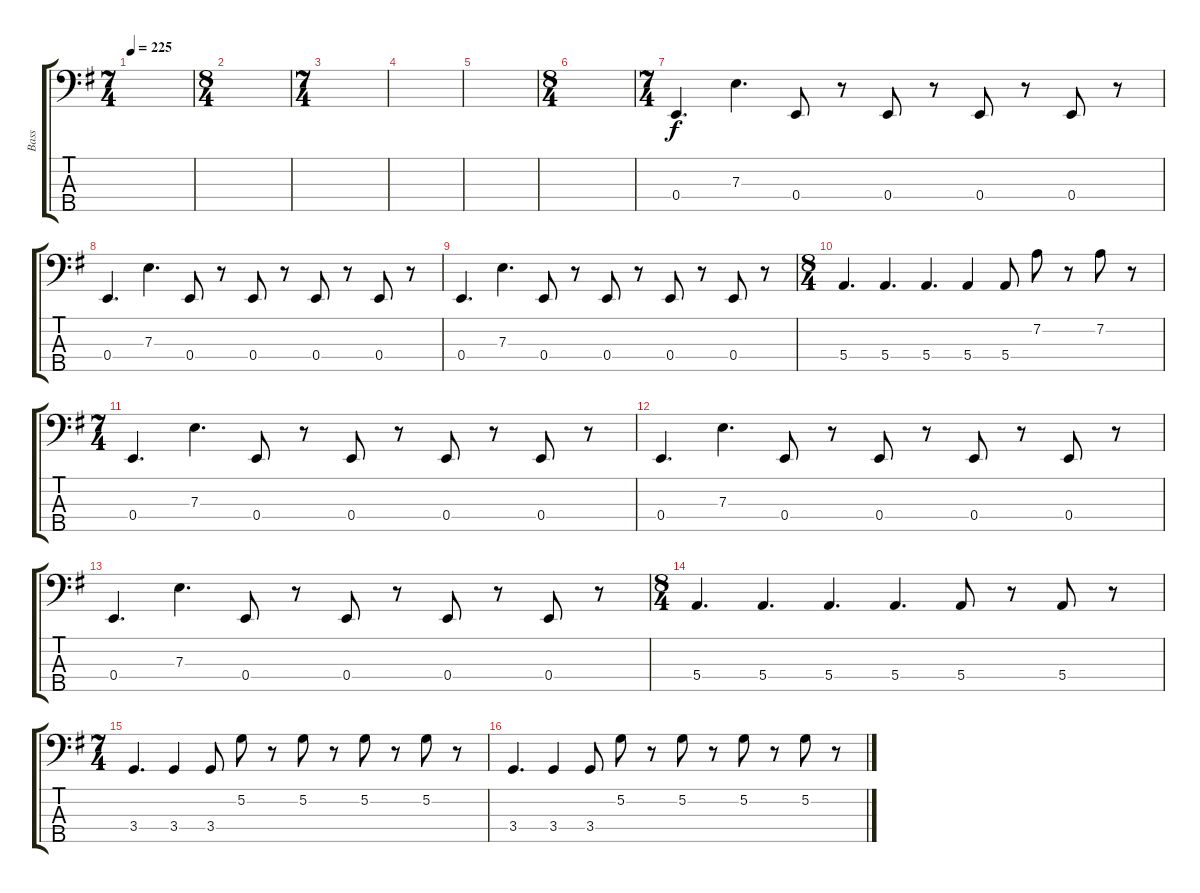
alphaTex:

\track ("Bass" "Bass") {instrument electricbassfinger}
\staff {score tabs}
\tuning (G2 D2 A1 E1 B0) {hide}
\ts (7 4)
\tempo 225
\clef f4
\ks g
|
\ts (8 4)
|
\ts (7 4)
|
|
|
\ts (8 4)
|
\ts (7 4)
0.4.4{d} 7.3.4{d} 0.4.8 r.8 0.4.8 r.8 0.4.8 r.8 0.4.8 r.8 |
0.4.4{d} 7.3.4{d} 0.4.8 r.8 0.4.8 r.8 0.4.8 r.8 0.4.8 r.8 |
0.4.4{d} 7.3.4{d} 0.4.8 r.8 0.4.8 r.8 0.4.8 r.8 0.4.8 r.8 |
\ts (8 4)
5.4.4{d} 5.4.4{d} 5.4.4{d} 5.4.4 5.4.8 7.2.8 r.8 7.2.8 r.8 |
\ts (7 4)
0.4.4{d} 7.3.4{d} 0.4.8 r.8 0.4.8 r.8 0.4.8 r.8 0.4.8 r.8 |
0.4.4{d} 7.3.4{d} 0.4.8 r.8 0.4.8 r.8 0.4.8 r.8 0.4.8 r.8 |
0.4.4{d} 7.3.4{d} 0.4.8 r.8 0.4.8 r.8 0.4.8 r.8 0.4.8 r.8 |
\ts (8 4)
5.4.4{d} 5.4.4{d} 5.4.4{d} 5.4.4{d} 5.4.8 r.8 5.4.8 r.8 |
\ts (7 4)
3.4.4{d} 3.4.4 3.4.8 5.2.8 r.8 5.2.8 r.8 5.2.8 r.8 5.2.8 r.8 |
3.4.4{d} 3.4.4 3.4.8 5.2.8 r.8 5.2.8 r.8 5.2.8 r.8 5.2.8 r.8
